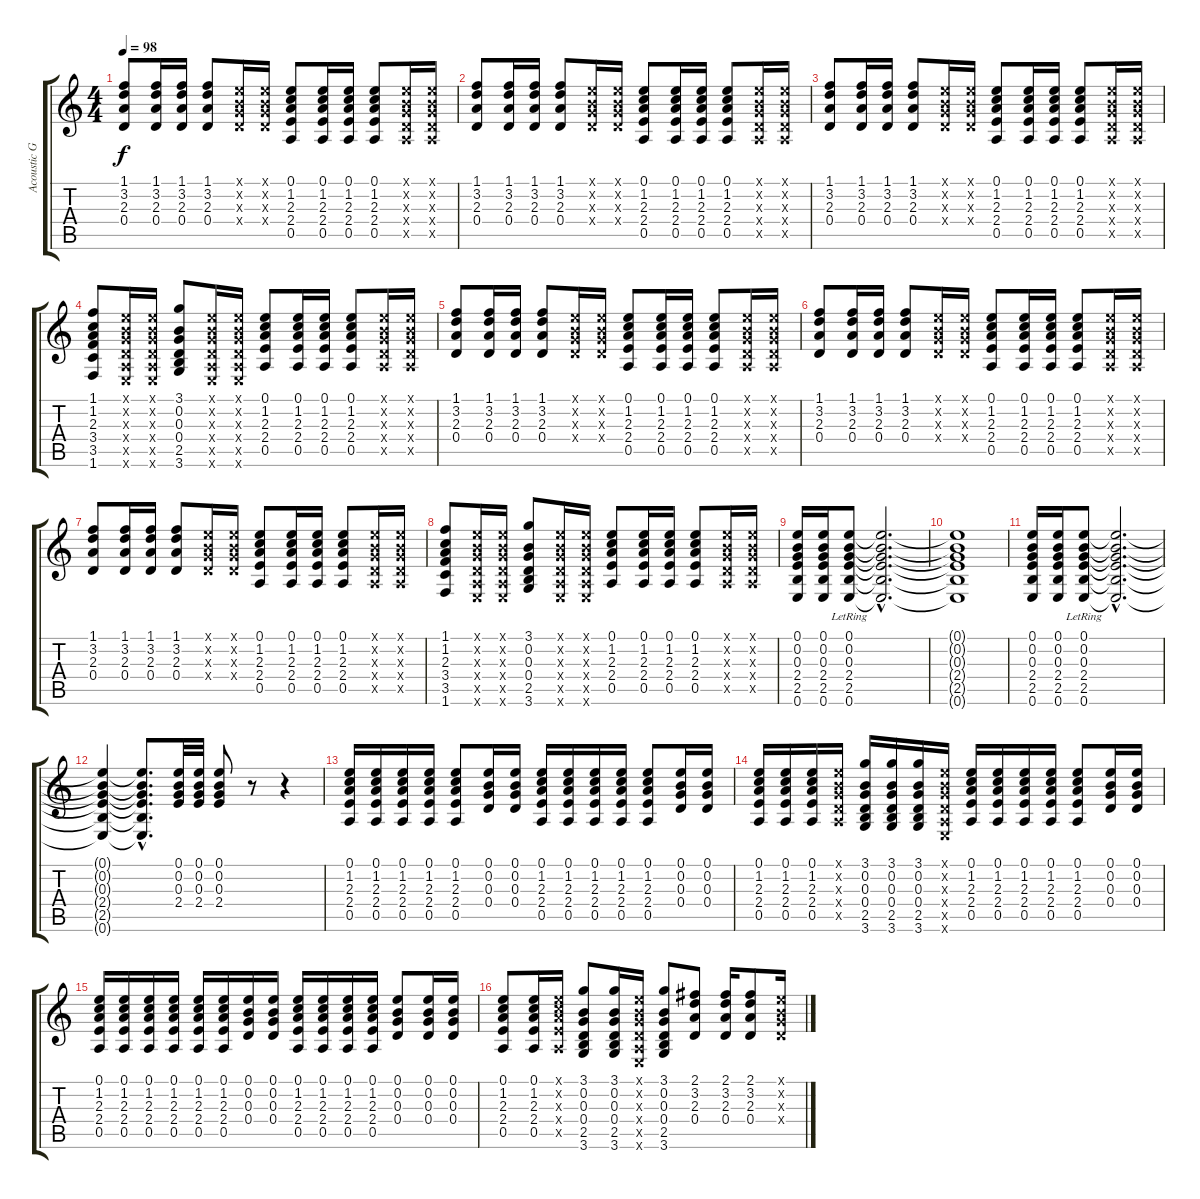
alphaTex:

\track ("Acoustic Guitar I" "Acoustic G") {instrument acousticguitarnylon}
\staff {score tabs}
\tuning (E4 B3 G3 D3 A2 E2) {hide}
\ts (4 4)
\tempo 98
\clef g2
\ks c
(1.1 3.2 2.3 0.4).8{dy f} (1.1 3.2 2.3 0.4).16 (1.1 3.2 2.3 0.4).16 (1.1 3.2 2.3 0.4).8 (0.1{x} 0.2{x} 0.3{x} 0.4{x}).16 (0.1{x} 0.2{x} 0.3{x} 0.4{x}).16 (0.1 1.2 2.3 2.4 0.5).8 (0.1 1.2 2.3 2.4 0.5).16 (0.1 1.2 2.3 2.4 0.5).16 (0.1 1.2 2.3 2.4 0.5).8 (0.1{x} 0.2{x} 0.3{x} 0.4{x} 0.5{x}).16 (0.1{x} 0.2{x} 0.3{x} 0.4{x} 0.5{x}).16 |
(1.1 3.2 2.3 0.4).8 (1.1 3.2 2.3 0.4).16 (1.1 3.2 2.3 0.4).16 (1.1 3.2 2.3 0.4).8 (0.1{x} 0.2{x} 0.3{x} 0.4{x}).16 (0.1{x} 0.2{x} 0.3{x} 0.4{x}).16 (0.1 1.2 2.3 2.4 0.5).8 (0.1 1.2 2.3 2.4 0.5).16 (0.1 1.2 2.3 2.4 0.5).16 (0.1 1.2 2.3 2.4 0.5).8 (0.1{x} 0.2{x} 0.3{x} 0.4{x} 0.5{x}).16 (0.1{x} 0.2{x} 0.3{x} 0.4{x} 0.5{x}).16 |
(1.1 3.2 2.3 0.4).8 (1.1 3.2 2.3 0.4).16 (1.1 3.2 2.3 0.4).16 (1.1 3.2 2.3 0.4).8 (0.1{x} 0.2{x} 0.3{x} 0.4{x}).16 (0.1{x} 0.2{x} 0.3{x} 0.4{x}).16 (0.1 1.2 2.3 2.4 0.5).8 (0.1 1.2 2.3 2.4 0.5).16 (0.1 1.2 2.3 2.4 0.5).16 (0.1 1.2 2.3 2.4 0.5).8 (0.1{x} 0.2{x} 0.3{x} 0.4{x} 0.5{x}).16 (0.1{x} 0.2{x} 0.3{x} 0.4{x} 0.5{x}).16 |
(1.1 1.2 2.3 3.4 3.5 1.6).8 (0.1{x} 0.2{x} 0.3{x} 0.4{x} 0.5{x} 0.6{x}).16 (0.1{x} 0.2{x} 0.3{x} 0.4{x} 0.5{x} 0.6{x}).16 (3.1 0.2 0.3 0.4 2.5 3.6).8 (0.1{x} 0.2{x} 0.3{x} 0.4{x} 0.5{x} 0.6{x}).16 (0.1{x} 0.2{x} 0.3{x} 0.4{x} 0.5{x} 0.6{x}).16 (0.1 1.2 2.3 2.4 0.5).8 (0.1 1.2 2.3 2.4 0.5).16 (0.1 1.2 2.3 2.4 0.5).16 (0.1 1.2 2.3 2.4 0.5).8 (0.1{x} 0.2{x} 0.3{x} 0.4{x} 0.5{x}).16 (0.1{x} 0.2{x} 0.3{x} 0.4{x} 0.5{x}).16 |
(1.1 3.2 2.3 0.4).8 (1.1 3.2 2.3 0.4).16 (1.1 3.2 2.3 0.4).16 (1.1 3.2 2.3 0.4).8 (0.1{x} 0.2{x} 0.3{x} 0.4{x}).16 (0.1{x} 0.2{x} 0.3{x} 0.4{x}).16 (0.1 1.2 2.3 2.4 0.5).8 (0.1 1.2 2.3 2.4 0.5).16 (0.1 1.2 2.3 2.4 0.5).16 (0.1 1.2 2.3 2.4 0.5).8 (0.1{x} 0.2{x} 0.3{x} 0.4{x} 0.5{x}).16 (0.1{x} 0.2{x} 0.3{x} 0.4{x} 0.5{x}).16 |
(1.1 3.2 2.3 0.4).8 (1.1 3.2 2.3 0.4).16 (1.1 3.2 2.3 0.4).16 (1.1 3.2 2.3 0.4).8 (0.1{x} 0.2{x} 0.3{x} 0.4{x}).16 (0.1{x} 0.2{x} 0.3{x} 0.4{x}).16 (0.1 1.2 2.3 2.4 0.5).8 (0.1 1.2 2.3 2.4 0.5).16 (0.1 1.2 2.3 2.4 0.5).16 (0.1 1.2 2.3 2.4 0.5).8 (0.1{x} 0.2{x} 0.3{x} 0.4{x} 0.5{x}).16 (0.1{x} 0.2{x} 0.3{x} 0.4{x} 0.5{x}).16 |
(1.1 3.2 2.3 0.4).8 (1.1 3.2 2.3 0.4).16 (1.1 3.2 2.3 0.4).16 (1.1 3.2 2.3 0.4).8 (0.1{x} 0.2{x} 0.3{x} 0.4{x}).16 (0.1{x} 0.2{x} 0.3{x} 0.4{x}).16 (0.1 1.2 2.3 2.4 0.5).8 (0.1 1.2 2.3 2.4 0.5).16 (0.1 1.2 2.3 2.4 0.5).16 (0.1 1.2 2.3 2.4 0.5).8 (0.1{x} 0.2{x} 0.3{x} 0.4{x} 0.5{x}).16 (0.1{x} 0.2{x} 0.3{x} 0.4{x} 0.5{x}).16 |
(1.1 1.2 2.3 3.4 3.5 1.6).8 (0.1{x} 0.2{x} 0.3{x} 0.4{x} 0.5{x} 0.6{x}).16 (0.1{x} 0.2{x} 0.3{x} 0.4{x} 0.5{x} 0.6{x}).16 (3.1 0.2 0.3 0.4 2.5 3.6).8 (0.1{x} 0.2{x} 0.3{x} 0.4{x} 0.5{x} 0.6{x}).16 (0.1{x} 0.2{x} 0.3{x} 0.4{x} 0.5{x} 0.6{x}).16 (0.1 1.2 2.3 2.4 0.5).8 (0.1 1.2 2.3 2.4 0.5).16 (0.1 1.2 2.3 2.4 0.5).16 (0.1 1.2 2.3 2.4 0.5).8 (0.1{x} 0.2{x} 0.3{x} 0.4{x} 0.5{x}).16 (0.1{x} 0.2{x} 0.3{x} 0.4{x} 0.5{x}).16 |
(0.1 0.2 0.3 2.4 2.5 0.6).16 (0.1 0.2 0.3 2.4 2.5 0.6).16 (0.1{lr} 0.2{lr} 0.3{lr} 2.4{lr} 2.5{lr} 0.6{lr}).8 (0.1{hac t} 0.2{hac t} 0.3{hac t} 2.4{hac t} 2.5{hac t} 0.6{hac t}).2{d} |
(0.1{t} 0.2{t} 0.3{t} 2.4{t} 2.5{t} 0.6{t}).1 |
(0.1 0.2 0.3 2.4 2.5 0.6).16 (0.1 0.2 0.3 2.4 2.5 0.6).16 (0.1{lr} 0.2{lr} 0.3{lr} 2.4{lr} 2.5{lr} 0.6{lr}).8 (0.1{hac t} 0.2{hac t} 0.3{hac t} 2.4{hac t} 2.5{hac t} 0.6{hac t}).2{d} |
(0.1{t} 0.2{t} 0.3{t} 2.4{t} 2.5{t} 0.6{t}).4 (0.1{hac t} 0.2{hac t} 0.3{hac t} 2.4{hac t} 2.5{hac t} 0.6{hac t}).8{d} (0.1 0.2 0.3 2.4).32 (0.1 0.2 0.3 2.4).32 (0.1 0.2 0.3 2.4).8 r.8 r.4 |
(0.1 1.2 2.3 2.4 0.5).16 (0.1 1.2 2.3 2.4 0.5).16 (0.1 1.2 2.3 2.4 0.5).16 (0.1 1.2 2.3 2.4 0.5).16 (0.1 1.2 2.3 2.4 0.5).8 (0.1 0.2 0.3 0.4).16 (0.1 0.2 0.3 0.4).16 (0.1 1.2 2.3 2.4 0.5).16 (0.1 1.2 2.3 2.4 0.5).16 (0.1 1.2 2.3 2.4 0.5).16 (0.1 1.2 2.3 2.4 0.5).16 (0.1 1.2 2.3 2.4 0.5).8 (0.1 0.2 0.3 0.4).16 (0.1 0.2 0.3 0.4).16 |
(0.1 1.2 2.3 2.4 0.5).16 (0.1 1.2 2.3 2.4 0.5).16 (0.1 1.2 2.3 2.4 0.5).16 (0.1{x} 0.2{x} 0.3{x} 0.4{x} 0.5{x}).16 (3.1 0.2 0.3 0.4 2.5 3.6).16 (3.1 0.2 0.3 0.4 2.5 3.6).16 (3.1 0.2 0.3 0.4 2.5 3.6).16 (0.1{x} 0.2{x} 0.3{x} 0.4{x} 0.5{x} 0.6{x}).16 (0.1 1.2 2.3 2.4 0.5).16 (0.1 1.2 2.3 2.4 0.5).16 (0.1 1.2 2.3 2.4 0.5).16 (0.1 1.2 2.3 2.4 0.5).16 (0.1 1.2 2.3 2.4 0.5).8 (0.1 0.2 0.3 0.4).16 (0.1 0.2 0.3 0.4).16 |
(0.1 1.2 2.3 2.4 0.5).16 (0.1 1.2 2.3 2.4 0.5).16 (0.1 1.2 2.3 2.4 0.5).16 (0.1 1.2 2.3 2.4 0.5).16 (0.1 1.2 2.3 2.4 0.5).16 (0.1 1.2 2.3 2.4 0.5).16 (0.1 0.2 0.3 0.4).16 (0.1 0.2 0.3 0.4).16 (0.1 1.2 2.3 2.4 0.5).16 (0.1 1.2 2.3 2.4 0.5).16 (0.1 1.2 2.3 2.4 0.5).16 (0.1 1.2 2.3 2.4 0.5).16 (0.1 0.2 0.3 0.4).8 (0.1 0.2 0.3 0.4).16 (0.1 0.2 0.3 0.4).16 |
(0.1 1.2 2.3 2.4 0.5).8 (0.1 1.2 2.3 2.4 0.5).16 (0.1{x} 1.2{x} 2.3{x} 2.4{x} 0.5{x}).16 (3.1 0.2 0.3 0.4 2.5 3.6).8 (3.1 0.2 0.3 0.4 2.5 3.6).16 (0.1{x} 0.2{x} 0.3{x} 0.4{x} 0.5{x} 0.6{x}).16 (3.1 0.2 0.3 0.4 2.5 3.6).8 (2.1 3.2 2.3 0.4).8 (2.1 3.2 2.3 0.4).16 (2.1 3.2 2.3 0.4).8 (0.1{x} 0.2{x} 0.3{x} 0.4{x}).16
